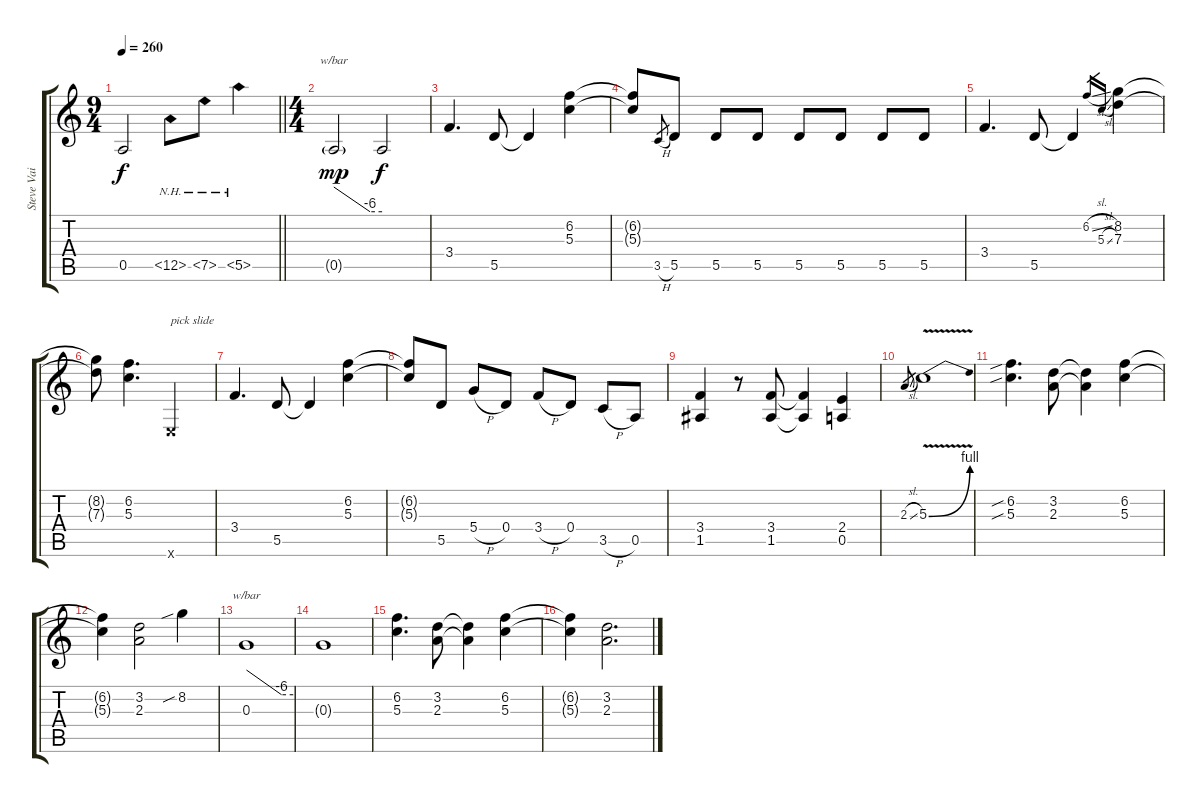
\track ("Steve Vai" "Steve Vai") {instrument distortionguitar}
\staff {score tabs}
\tuning (E4 B3 G3 D3 A2 E2) {hide}
\ts (9 4)
\tempo 260
\clef g2
\barLineRight lightlight
\ks c
0.5{t}.2{dy f} 12.5{nh}.8 7.5{nh}.8 5.5{nh}.4 |
\ts (4 4)
0.5{g}.2{tbe (custom default 0 0 45 -24 60 -24) dy mp} 0.5{t}.2{dy f} |
3.4.4{d} 5.5.8 5.5{t}.4 (6.2 5.3).4 |
(6.2{t} 5.3{t}).8 3.5{h}.8{gr} 5.5.8 5.5.8 5.5.8 5.5.8 5.5.8 5.5.8 5.5.8 |
3.4.4{d} 5.5.8 5.5{t}.4 6.2{sl}.16{gr} 5.3{sl}.16{gr} (8.2 7.3).4 |
(8.2{t} 7.3{t}).8 (6.2 5.3).4{d} 0.6{x}.2{txt "pick slide"} |
3.4.4{d} 5.5.8 5.5{t}.4 (6.2 5.3).4 |
(6.2{t} 5.3{t}).8 5.5.8 5.4{h}.8 0.4.8 3.4{h}.8 0.4.8 3.5{h}.8 0.5.8 |
(3.4 1.5).4 r.8 (3.4 1.5).8 (3.4{t} 1.5{t}).4 (2.4 0.5).4 |
2.3{sl}.8{gr} 5.3{be (bend 0 0 60 4) v}.1 |
(6.2{sib} 5.3{sib}).4{d} (3.2 2.3).8 (3.2{t} 2.3{t}).4 (6.2 5.3).4 |
(6.2{t} 5.3{t}).4 (3.2 2.3).2 8.2{sib}.4 |
0.3.1{tbe (custom default 0 0 45 -24 60 -24)} |
0.3{t}.1 |
(6.2 5.3).4{d} (3.2 2.3).8 (3.2{t} 2.3{t}).4 (6.2 5.3).4 |
(6.2{t} 5.3{t}).4 (3.2 2.3).2{d}
